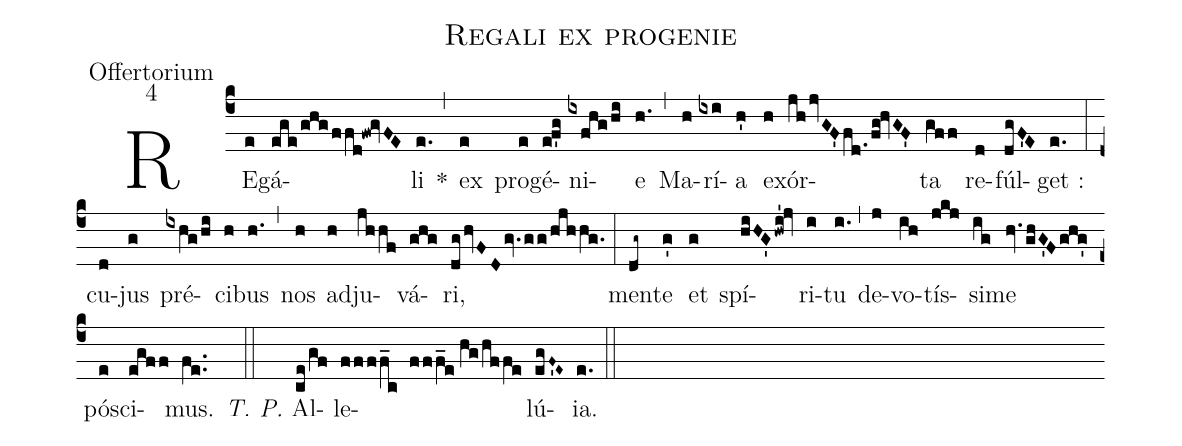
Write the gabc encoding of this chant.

name:Regali ex progenie;
office-part:Offertorium;
mode:4;
%%
(c4) RE(e)gá(ege/ghgffd!fw!gvFE)li(e.) *(,) ex(e) pro(e)gé(ef'g)ni(ixfhg/hi)e(h.) (,) Ma(h)rí(ixi)a(h') ex(h)ór(jhjvGF'fd./fg!hvGF')ta(gff) re(d)fúl(dgF'E)get :(e.) (:) cu(d)jus(g) pré(ixhg/hi)ci(h)bus(h.) (,) nos(h) ad(h)ju(jhhf)vá(ghg)ri,(dghvFDgv.gg/hjhhg.) (:) men(dg~)te(g') et(g) spí(hiHG'hwi'!jv)ri(i)tu(i.) (,) de(j)vo(ih)tís(jkj)si(ig)me(hv.ghG'Fghg') pó(e)sci(egff)mus.(fe..) (::) <i>T. P.</i> Al(ce/gf)le(ffff_c fff_e//hg/hffe)lú(egF~'E~){ia}.(e.) (::)
